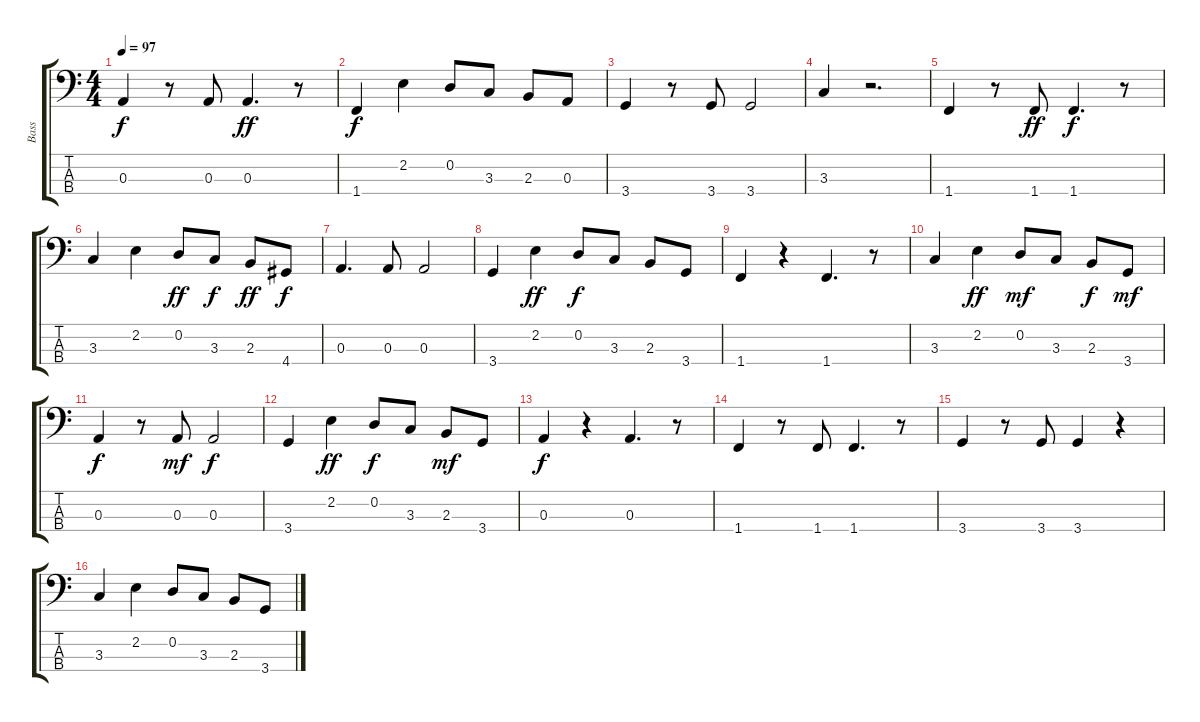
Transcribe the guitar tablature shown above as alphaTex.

\track ("Bass" "Bass") {instrument fretlessbass}
\staff {score tabs}
\tuning (G2 D2 A1 E1) {hide}
\ts (4 4)
\tempo 97
\clef f4
\ks c
0.3.4{dy f} r.8 0.3.8 0.3.4{d dy ff} r.8 |
1.4.4{dy f} 2.2.4 0.2.8 3.3.8 2.3.8 0.3.8 |
3.4.4 r.8 3.4.8 3.4.2 |
3.3.4 r.2{d} |
1.4.4 r.8 1.4.8{dy ff} 1.4.4{d dy f} r.8 |
3.3.4 2.2.4 0.2.8{dy ff} 3.3.8{dy f} 2.3.8{dy ff} 4.4.8{dy f} |
0.3.4{d} 0.3.8 0.3.2 |
3.4.4 2.2.4{dy ff} 0.2.8{dy f} 3.3.8 2.3.8 3.4.8 |
1.4.4 r.4 1.4.4{d} r.8 |
3.3.4 2.2.4{dy ff} 0.2.8{dy mf} 3.3.8 2.3.8{dy f} 3.4.8{dy mf} |
0.3.4{dy f} r.8 0.3.8{dy mf} 0.3.2{dy f} |
3.4.4 2.2.4{dy ff} 0.2.8{dy f} 3.3.8 2.3.8{dy mf} 3.4.8 |
0.3.4{dy f} r.4 0.3.4{d} r.8 |
1.4.4 r.8 1.4.8 1.4.4{d} r.8 |
3.4.4 r.8 3.4.8 3.4.4 r.4 |
3.3.4 2.2.4 0.2.8 3.3.8 2.3.8 3.4.8
